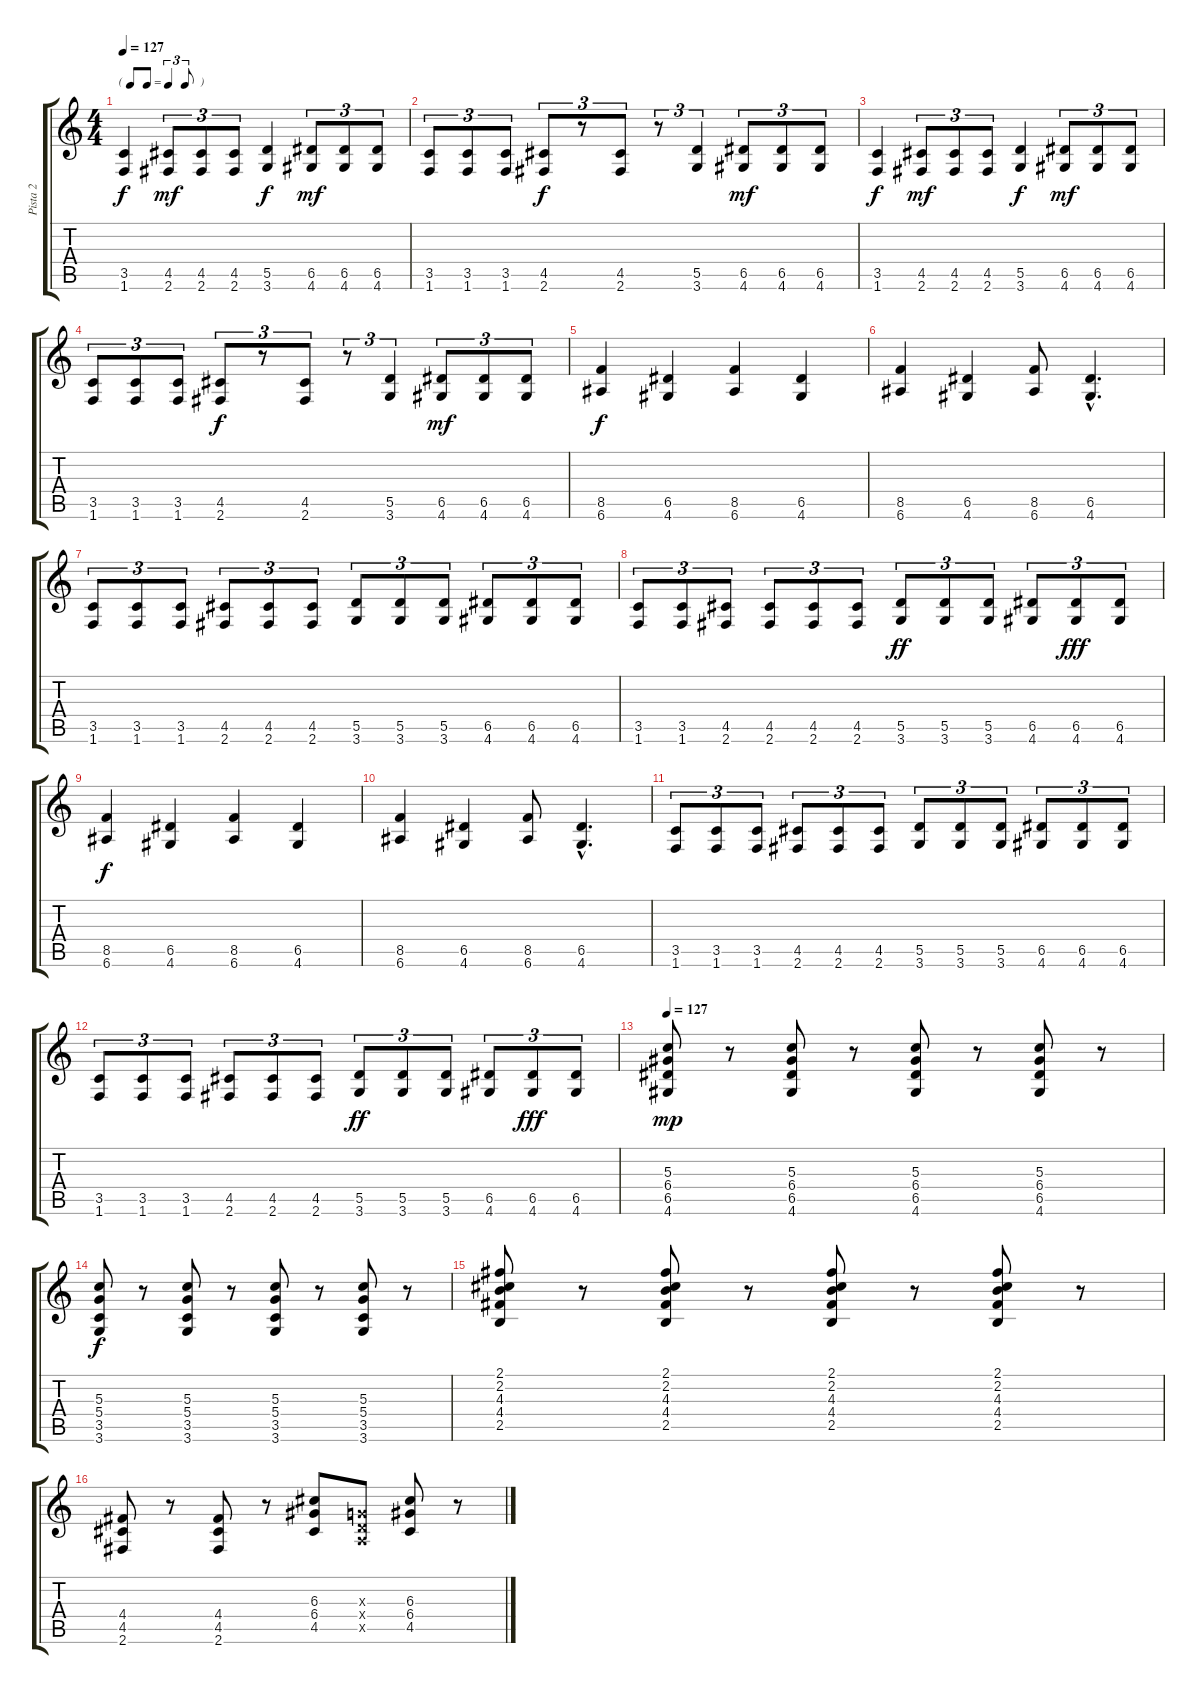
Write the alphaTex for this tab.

\track ("Pista 2" "Pista 2") {instrument overdrivenguitar}
\staff {score tabs}
\tuning (E4 B3 G3 D3 A2 E2) {hide}
\ts (4 4)
\tf triplet8th
\tempo 127
\clef g2
\ks c
(3.5 1.6).4{dy f} (4.5 2.6).8{tu (3 2) dy mf} (4.5 2.6).8{tu (3 2)} (4.5 2.6).8{tu (3 2)} (5.5 3.6).4{dy f} (6.5 4.6).8{tu (3 2) dy mf} (6.5 4.6).8{tu (3 2)} (6.5 4.6).8{tu (3 2)} |
(3.5 1.6).8{tu (3 2)} (3.5 1.6).8{tu (3 2)} (3.5 1.6).8{tu (3 2)} (4.5 2.6).8{tu (3 2) dy f} r.8{tu (3 2)} (4.5 2.6).8{tu (3 2)} r.8{tu (3 2)} (5.5 3.6).4{tu (3 2)} (6.5 4.6).8{tu (3 2) dy mf} (6.5 4.6).8{tu (3 2)} (6.5 4.6).8{tu (3 2)} |
(3.5 1.6).4{dy f} (4.5 2.6).8{tu (3 2) dy mf} (4.5 2.6).8{tu (3 2)} (4.5 2.6).8{tu (3 2)} (5.5 3.6).4{dy f} (6.5 4.6).8{tu (3 2) dy mf} (6.5 4.6).8{tu (3 2)} (6.5 4.6).8{tu (3 2)} |
(3.5 1.6).8{tu (3 2)} (3.5 1.6).8{tu (3 2)} (3.5 1.6).8{tu (3 2)} (4.5 2.6).8{tu (3 2) dy f} r.8{tu (3 2)} (4.5 2.6).8{tu (3 2)} r.8{tu (3 2)} (5.5 3.6).4{tu (3 2)} (6.5 4.6).8{tu (3 2) dy mf} (6.5 4.6).8{tu (3 2)} (6.5 4.6).8{tu (3 2)} |
(8.5 6.6).4{dy f} (6.5 4.6).4 (8.5 6.6).4 (6.5 4.6).4 |
(8.5 6.6).4 (6.5 4.6).4 (8.5 6.6).8 (6.5{hac} 4.6{hac}).4{d} |
(3.5 1.6).8{tu (3 2) volume 10} (3.5 1.6).8{tu (3 2)} (3.5 1.6).8{tu (3 2)} (4.5 2.6).8{tu (3 2)} (4.5 2.6).8{tu (3 2)} (4.5 2.6).8{tu (3 2)} (5.5 3.6).8{tu (3 2)} (5.5 3.6).8{tu (3 2)} (5.5 3.6).8{tu (3 2)} (6.5 4.6).8{tu (3 2)} (6.5 4.6).8{tu (3 2)} (6.5 4.6).8{tu (3 2)} |
(3.5 1.6).8{tu (3 2)} (3.5 1.6).8{tu (3 2)} (4.5 2.6).8{tu (3 2)} (4.5 2.6).8{tu (3 2)} (4.5 2.6).8{tu (3 2)} (4.5 2.6).8{tu (3 2)} (5.5 3.6).8{tu (3 2) dy ff} (5.5 3.6).8{tu (3 2)} (5.5 3.6).8{tu (3 2)} (6.5 4.6).8{tu (3 2)} (6.5 4.6).8{tu (3 2) dy fff} (6.5 4.6).8{tu (3 2)} |
(8.5 6.6).4{dy f volume 13} (6.5 4.6).4 (8.5 6.6).4 (6.5 4.6).4 |
(8.5 6.6).4 (6.5 4.6).4 (8.5 6.6).8 (6.5{hac} 4.6{hac}).4{d} |
(3.5 1.6).8{tu (3 2) volume 10} (3.5 1.6).8{tu (3 2)} (3.5 1.6).8{tu (3 2)} (4.5 2.6).8{tu (3 2)} (4.5 2.6).8{tu (3 2)} (4.5 2.6).8{tu (3 2)} (5.5 3.6).8{tu (3 2)} (5.5 3.6).8{tu (3 2)} (5.5 3.6).8{tu (3 2)} (6.5 4.6).8{tu (3 2)} (6.5 4.6).8{tu (3 2)} (6.5 4.6).8{tu (3 2)} |
(3.5 1.6).8{tu (3 2)} (3.5 1.6).8{tu (3 2)} (3.5 1.6).8{tu (3 2)} (4.5 2.6).8{tu (3 2)} (4.5 2.6).8{tu (3 2)} (4.5 2.6).8{tu (3 2)} (5.5 3.6).8{tu (3 2) dy ff} (5.5 3.6).8{tu (3 2)} (5.5 3.6).8{tu (3 2)} (6.5 4.6).8{tu (3 2)} (6.5 4.6).8{tu (3 2) dy fff} (6.5 4.6).8{tu (3 2)} |
\tempo 127
(5.3 6.4 6.5 4.6).8{dy mp instrument overdrivenguitar} r.8 (5.3 6.4 6.5 4.6).8 r.8 (5.3 6.4 6.5 4.6).8 r.8 (5.3 6.4 6.5 4.6).8 r.8 |
(5.3 5.4 3.5 3.6).8{dy f} r.8 (5.3 5.4 3.5 3.6).8 r.8 (5.3 5.4 3.5 3.6).8 r.8 (5.3 5.4 3.5 3.6).8 r.8 |
(2.1 2.2 4.3 4.4 2.5).8 r.8 (2.1 2.2 4.3 4.4 2.5).8 r.8 (2.1 2.2 4.3 4.4 2.5).8 r.8 (2.1 2.2 4.3 4.4 2.5).8 r.8 |
(4.4 4.5 2.6).8 r.8 (4.4 4.5 2.6).8 r.8 (6.3 6.4 4.5).8 (0.3{x} 0.4{x} 0.5{x}).8 (6.3 6.4 4.5).8 r.8
